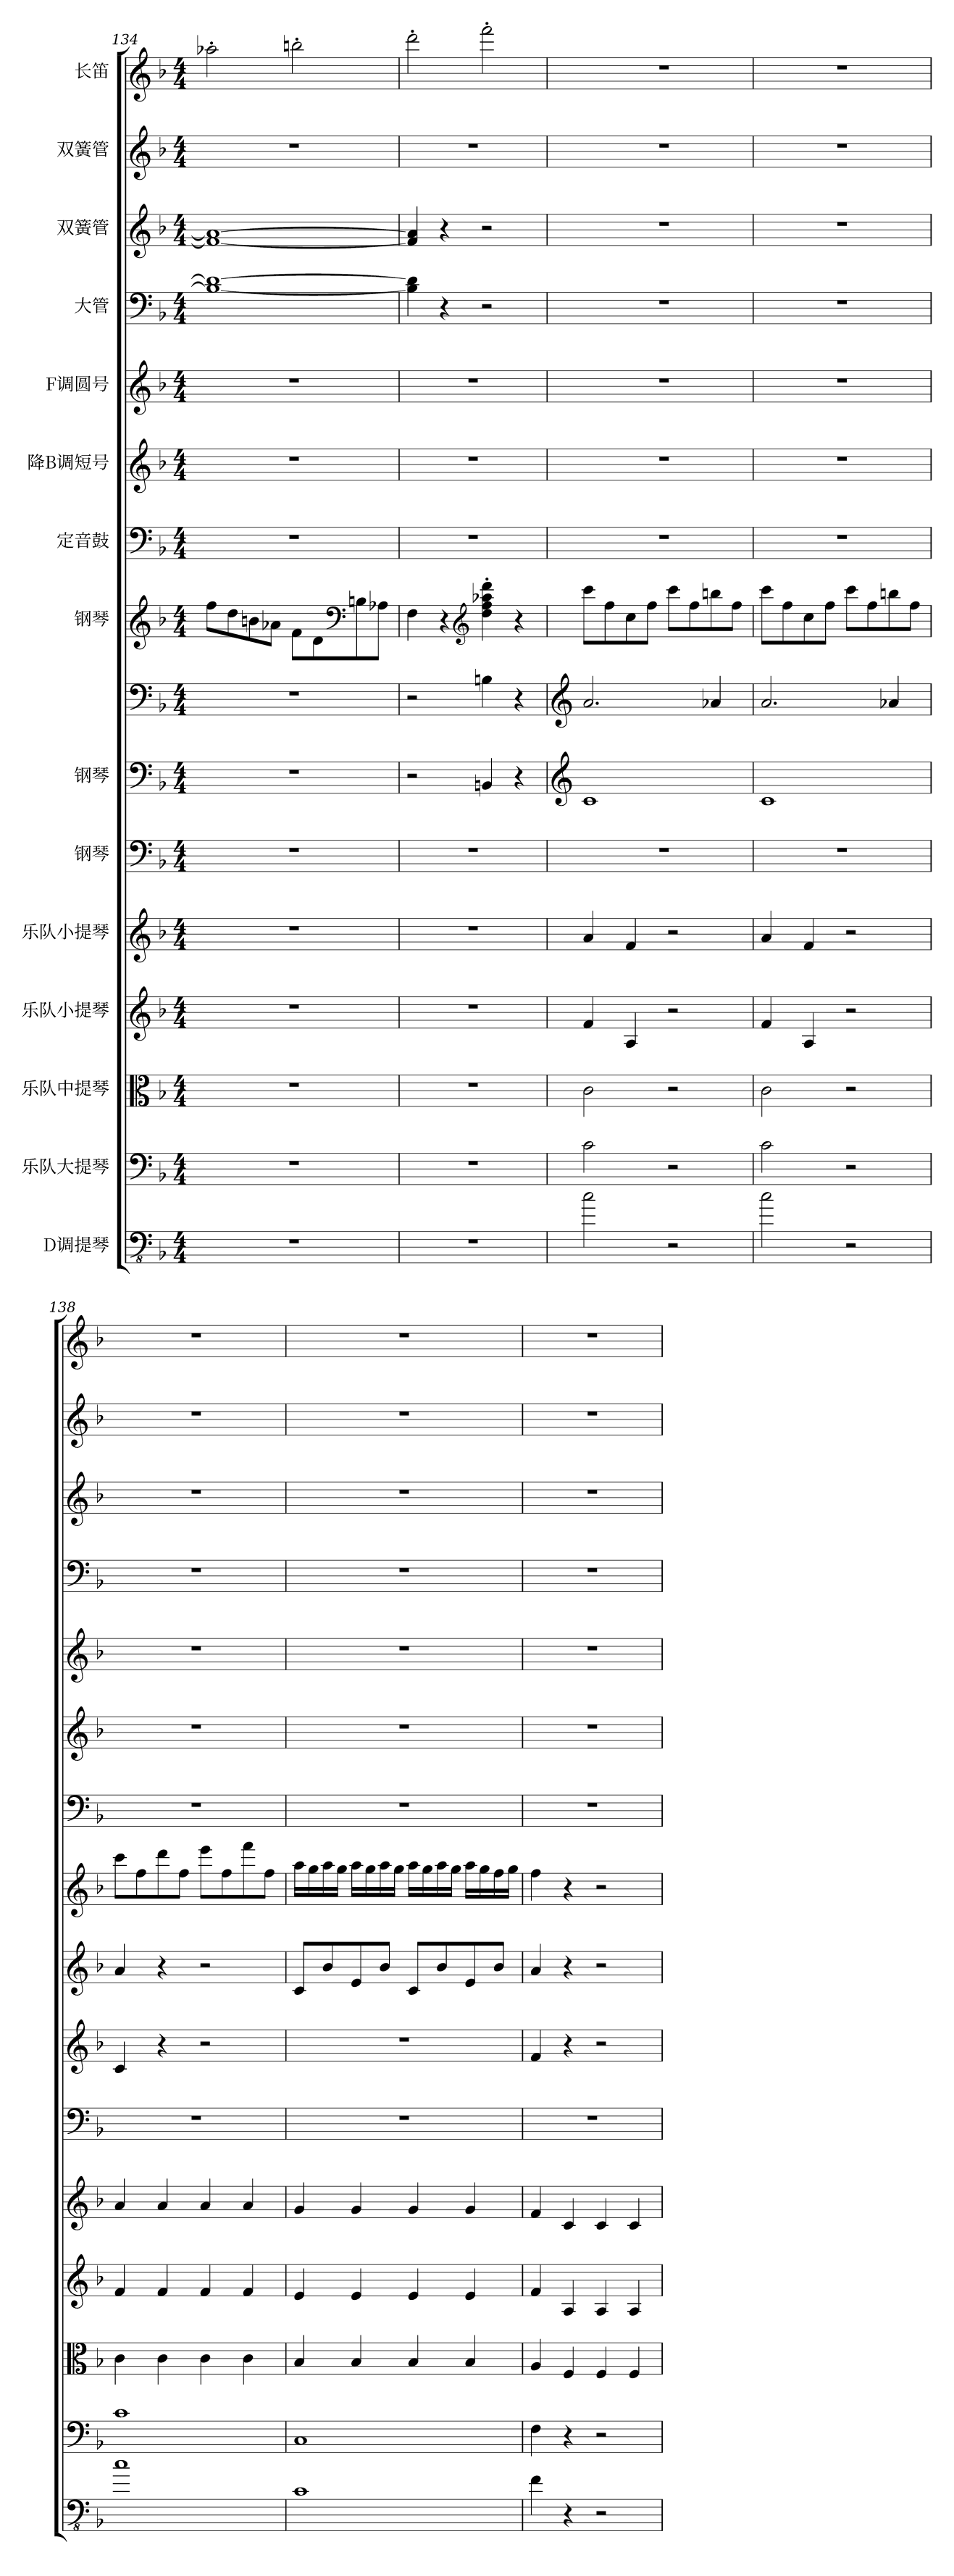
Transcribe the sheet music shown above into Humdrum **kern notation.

**kern	**kern	**kern	**kern	**kern	**kern	**kern	**kern	**kern	**kern	**kern	**kern	**kern	**kern	**kern	**kern
*part15	*part14	*part13	*part12	*part11	*part10	*part9	*part9	*part8	*part7	*part6	*part5	*part4	*part3	*part2	*part1
*staff16	*staff15	*staff14	*staff13	*staff12	*staff11	*staff10	*staff9	*staff8	*staff7	*staff6	*staff5	*staff4	*staff3	*staff2	*staff1
*I"D调提琴	*I"乐队大提琴	*I"乐队中提琴	*I"乐队小提琴	*I"乐队小提琴	*I"钢琴	*I"钢琴	*	*I"钢琴	*I"定音鼓	*I"降B调短号	*I"F调圆号	*I"大管	*I"双簧管	*I"双簧管	*I"长笛
*clefFv4	*clefF4	*clefC3	*clefG2	*clefG2	*clefF4	*clefF4	*clefF4	*clefG2	*clefF4	*clefG2	*clefG2	*clefF4	*clefG2	*clefG2	*clefG2
*ITrd7c12	*	*	*	*	*	*	*	*	*	*ITrd1c2	*ITrd4c7	*	*	*	*
*k[b-]	*k[b-]	*k[b-]	*k[b-]	*k[b-]	*k[b-]	*k[b-]	*k[b-]	*k[b-]	*k[b-]	*k[b-e-a-]	*k[b-e-]	*k[b-]	*k[b-]	*k[b-]	*k[b-]
*M4/4	*M4/4	*M4/4	*M4/4	*M4/4	*M4/4	*M4/4	*M4/4	*M4/4	*M4/4	*M4/4	*M4/4	*M4/4	*M4/4	*M4/4	*M4/4
=134	=134	=134	=134	=134	=134	=134	=134	=134	=134	=134	=134	=134	=134	=134	=134
1r	1r	1r	1r	1r	1r	1r	1r	8ff\L	1r	1r	1r	1B_ 1d_	1f_ 1a-_	1r	2aa-X'\
.	.	.	.	.	.	.	.	8dd\	.	.	.	.	.	.	.
.	.	.	.	.	.	.	.	8bn\	.	.	.	.	.	.	.
.	.	.	.	.	.	.	.	8a-X\J	.	.	.	.	.	.	.
.	.	.	.	.	.	.	.	8f\L	.	.	.	.	.	.	2bbn'\
.	.	.	.	.	.	.	.	8d\	.	.	.	.	.	.	.
*	*	*	*	*	*	*	*	*clefF4	*	*	*	*	*	*	*
.	.	.	.	.	.	.	.	8Bn\	.	.	.	.	.	.	.
.	.	.	.	.	.	.	.	8A-X\J	.	.	.	.	.	.	.
!!LO:PB:g=z
=135	=135	=135	=135	=135	=135	=135	=135	=135	=135	=135	=135	=135	=135	=135	=135
*	*	*	*	*	*	*	*	*	*	*	*	*	*	*	*MM236
1r	1r	1r	1r	1r	1r	2r	2r	4F\	1r	1r	1r	4B\] 4d\]	4f/] 4a-/]	1r	2ddd'\
.	.	.	.	.	.	.	.	4r	.	.	.	4r	4r	.	.
*	*	*	*	*	*	*	*	*clefG2	*	*	*	*	*	*	*
.	.	.	.	.	.	4BBn/	4Bn\	4dd\' 4ff\' 4aa-X\' 4ddd\'	.	.	.	2r	2r	.	2fff'\
.	.	.	.	.	.	4r	4r	4r	.	.	.	.	.	.	.
=136	=136	=136	=136	=136	=136	=136	=136	=136	=136	=136	=136	=136	=136	=136	=136
*	*	*	*	*	*	*clefG2	*clefG2	*	*	*	*	*	*	*	*
*	*	*	*	*	*	*	*	*	*	*	*	*	*	*	*MM248
2C\	2c\	2c\	4f/	4a/	1r	1c	2.a/	8ccc\L	1r	1r	1r	1r	1r	1r	1r
.	.	.	.	.	.	.	.	8ff\	.	.	.	.	.	.	.
.	.	.	4A/	4f/	.	.	.	8cc\	.	.	.	.	.	.	.
.	.	.	.	.	.	.	.	8ff\J	.	.	.	.	.	.	.
2r	2r	2r	2r	2r	.	.	.	8ccc\L	.	.	.	.	.	.	.
.	.	.	.	.	.	.	.	8ff\	.	.	.	.	.	.	.
.	.	.	.	.	.	.	4a-X/	8bbn\	.	.	.	.	.	.	.
.	.	.	.	.	.	.	.	8ff\J	.	.	.	.	.	.	.
=137	=137	=137	=137	=137	=137	=137	=137	=137	=137	=137	=137	=137	=137	=137	=137
2C\	2c\	2c\	4f/	4a/	1r	1c	2.a/	8ccc\L	1r	1r	1r	1r	1r	1r	1r
.	.	.	.	.	.	.	.	8ff\	.	.	.	.	.	.	.
.	.	.	4A/	4f/	.	.	.	8cc\	.	.	.	.	.	.	.
.	.	.	.	.	.	.	.	8ff\J	.	.	.	.	.	.	.
2r	2r	2r	2r	2r	.	.	.	8ccc\L	.	.	.	.	.	.	.
.	.	.	.	.	.	.	.	8ff\	.	.	.	.	.	.	.
.	.	.	.	.	.	.	4a-X/	8bbn\	.	.	.	.	.	.	.
.	.	.	.	.	.	.	.	8ff\J	.	.	.	.	.	.	.
=138	=138	=138	=138	=138	=138	=138	=138	=138	=138	=138	=138	=138	=138	=138	=138
1C	1c	4c\	4f/	4a/	1r	4c/	4a/	8ccc\L	1r	1r	1r	1r	1r	1r	1r
.	.	.	.	.	.	.	.	8ff\	.	.	.	.	.	.	.
.	.	4c\	4f/	4a/	.	4r	4r	8ddd\	.	.	.	.	.	.	.
.	.	.	.	.	.	.	.	8ff\J	.	.	.	.	.	.	.
.	.	4c\	4f/	4a/	.	2r	2r	8eee\L	.	.	.	.	.	.	.
.	.	.	.	.	.	.	.	8ff\	.	.	.	.	.	.	.
.	.	4c\	4f/	4a/	.	.	.	8fff\	.	.	.	.	.	.	.
.	.	.	.	.	.	.	.	8ff\J	.	.	.	.	.	.	.
!!LO:PB:g=z
=139	=139	=139	=139	=139	=139	=139	=139	=139	=139	=139	=139	=139	=139	=139	=139
1CC	1C	4B-/	4e/	4g/	1r	1r	8c/L	16aa\LL	1r	1r	1r	1r	1r	1r	1r
.	.	.	.	.	.	.	.	16gg\	.	.	.	.	.	.	.
.	.	.	.	.	.	.	8b-/	16aa\	.	.	.	.	.	.	.
.	.	.	.	.	.	.	.	16gg\JJ	.	.	.	.	.	.	.
.	.	4B-/	4e/	4g/	.	.	8e/	16aa\LL	.	.	.	.	.	.	.
.	.	.	.	.	.	.	.	16gg\	.	.	.	.	.	.	.
.	.	.	.	.	.	.	8b-/J	16aa\	.	.	.	.	.	.	.
.	.	.	.	.	.	.	.	16gg\JJ	.	.	.	.	.	.	.
.	.	4B-/	4e/	4g/	.	.	8c/L	16aa\LL	.	.	.	.	.	.	.
.	.	.	.	.	.	.	.	16gg\	.	.	.	.	.	.	.
.	.	.	.	.	.	.	8b-/	16aa\	.	.	.	.	.	.	.
.	.	.	.	.	.	.	.	16gg\JJ	.	.	.	.	.	.	.
.	.	4B-/	4e/	4g/	.	.	8e/	16aa\LL	.	.	.	.	.	.	.
.	.	.	.	.	.	.	.	16gg\	.	.	.	.	.	.	.
.	.	.	.	.	.	.	8b-/J	16ff\	.	.	.	.	.	.	.
.	.	.	.	.	.	.	.	16gg\JJ	.	.	.	.	.	.	.
=140	=140	=140	=140	=140	=140	=140	=140	=140	=140	=140	=140	=140	=140	=140	=140
4FF\	4F\	4A/	4f/	4f/	1r	4f/	4a/	4ff\	1r	1r	1r	1r	1r	1r	1r
4r	4r	4F/	4A/	4c/	.	4r	4r	4r	.	.	.	.	.	.	.
2r	2r	4F/	4A/	4c/	.	2r	2r	2r	.	.	.	.	.	.	.
.	.	4F/	4A/	4c/	.	.	.	.	.	.	.	.	.	.	.
=	=	=	=	=	=	=	=	=	=	=	=	=	=	=	=
*-	*-	*-	*-	*-	*-	*-	*-	*-	*-	*-	*-	*-	*-	*-	*-
